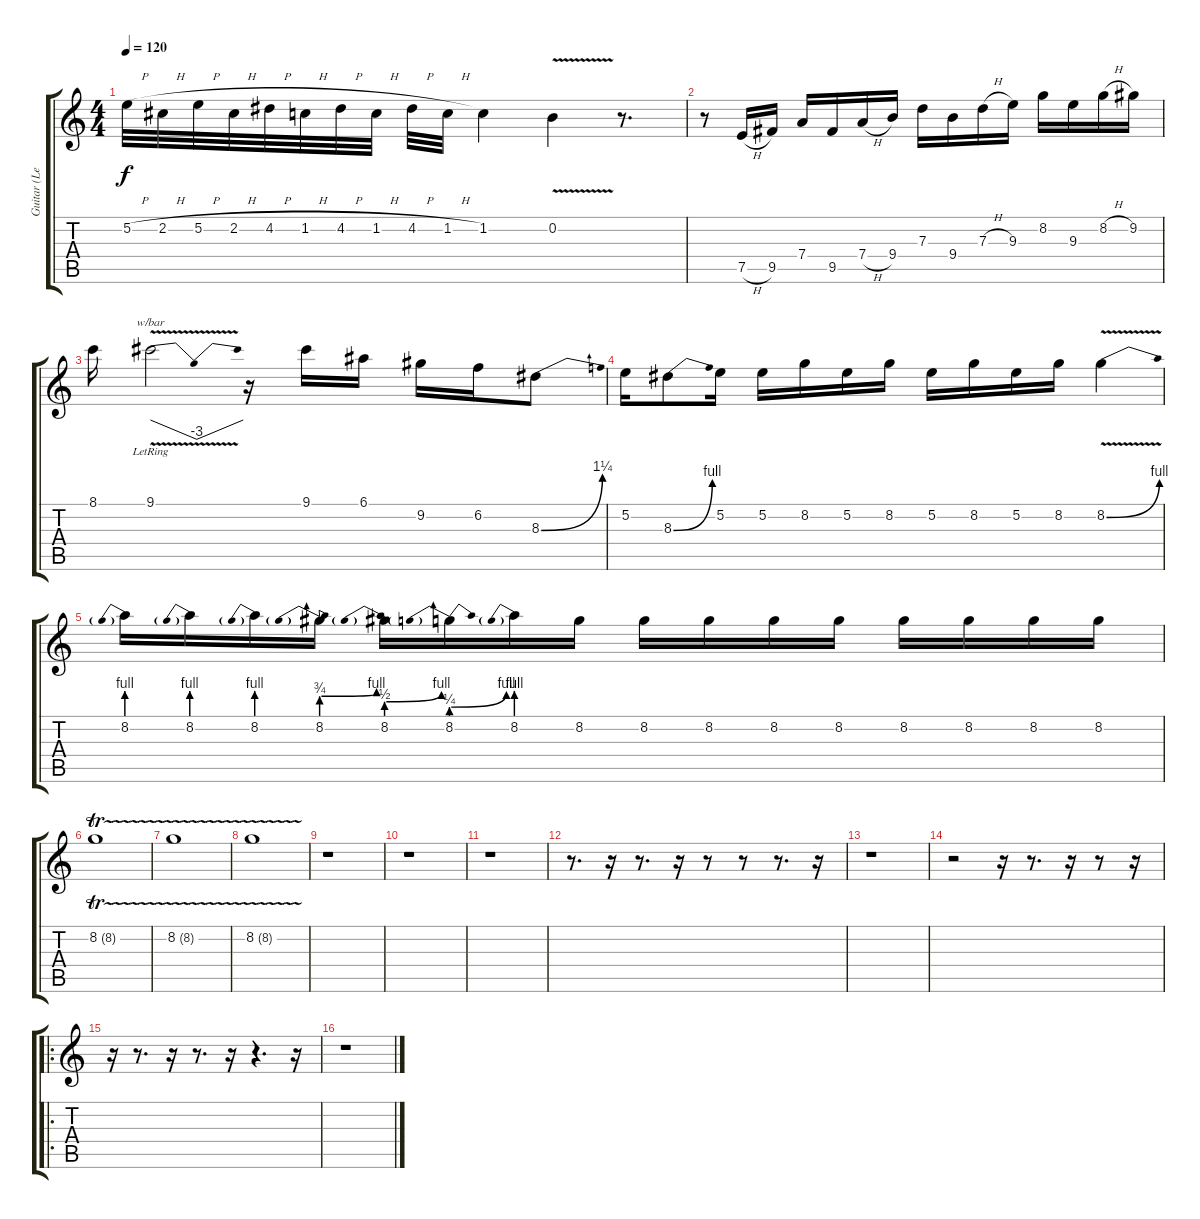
\track ("Guitar (Lead)" "Guitar (Le") {instrument distortionguitar}
\staff {score tabs}
\tuning (E4 B3 G3 D3 A2 E2) {hide}
\ts (4 4)
\tempo 120
\clef g2
\ks c
5.2{h}.32{dy f} 2.2{h}.32 5.2{h}.32 2.2{h}.32 4.2{h}.32 1.2{h}.32 4.2{h}.32 1.2{h}.32 4.2{h}.32 1.2{h}.32 1.2.4 0.2{v}.4 r.8{d} |
r.8 7.5{h}.16 9.5.16 7.4.16 9.5.16 7.4{h}.16 9.4.16 7.3.16 9.4.16 7.3{h}.16 9.3.16 8.2.16 9.3.16 8.2{h}.16 9.2.16 |
8.1.16 9.1{v lr}.2{tbe (dip default 0 0 30 -12 60 0)} r.16 9.1.16 6.1.16 9.2.16 6.2.16 8.3{be (bend 0 0 60 5)}.8 |
5.2.16 8.3{be (bend 0 0 60 4)}.8 5.2.16 5.2.16 8.2.16 5.2.16 8.2.16 5.2.16 8.2.16 5.2.16 8.2.16 8.2{be (bend 0 0 60 4) v}.4 |
8.2{be (prebend 0 4 60 4)}.16 8.2{be (prebend 0 4 60 4)}.16 8.2{be (prebend 0 4 60 4)}.16 8.2{be (prebendbend 0 3 60 4)}.16 8.2{be (prebendbend 0 2 60 4)}.16 8.2{be (prebendbend 0 1 60 4)}.16 8.2{be (prebend 0 4 60 4)}.16 8.2.16 8.2.16 8.2.16 8.2.16 8.2.16 8.2.16 8.2.16 8.2.16 8.2.16 |
8.2{tr (8 16)}.1 |
8.2{tr (8 16)}.1 |
8.2{tr (8 16)}.1 |
r.1 |
r.1 |
r.1 |
r.8{d} r.16 r.8{d} r.16 r.8 r.8 r.8{d} r.16 |
r.1 |
r.2 r.16 r.8{d} r.16 r.8 r.16 |
\ro
r.16 r.8{d} r.16 r.8{d} r.16 r.4{d} r.16 |
r.1
